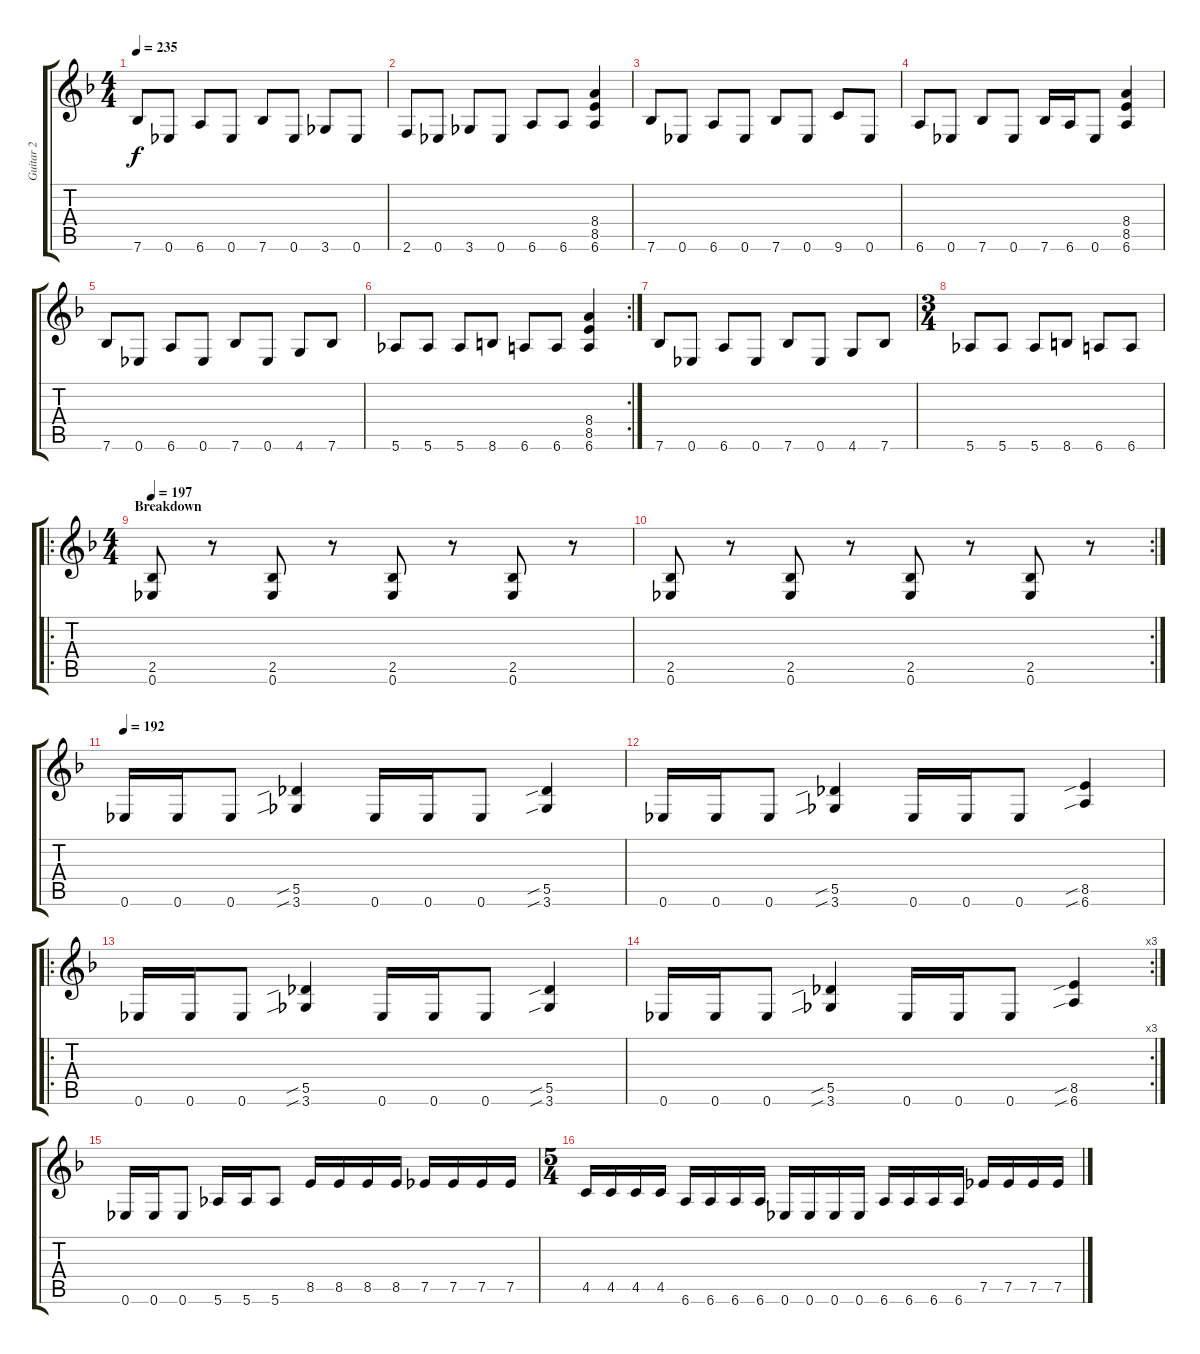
\track ("Guitar 2" "Guitar 2") {instrument overdrivenguitar}
\staff {score tabs}
\tuning (Eb4 Bb3 Gb3 Db3 Ab2 Eb2) {hide}
\ts (4 4)
\tempo 235
\clef g2
\ks f
7.6.8{dy f} 0.6.8 6.6.8 0.6.8 7.6.8 0.6.8 3.6.8 0.6.8 |
2.6.8 0.6.8 3.6.8 0.6.8 6.6.8 6.6.8 (8.4 8.5 6.6).4 |
7.6.8 0.6.8 6.6.8 0.6.8 7.6.8 0.6.8 9.6.8 0.6.8 |
6.6.8 0.6.8 7.6.8 0.6.8 7.6.16 6.6.16 0.6.8 (8.4 8.5 6.6).4 |
7.6.8 0.6.8 6.6.8 0.6.8 7.6.8 0.6.8 4.6.8 7.6.8 |
\rc 2
5.6.8 5.6.8 5.6.8 8.6.8 6.6.8 6.6.8 (8.4 8.5 6.6).4 |
7.6.8 0.6.8 6.6.8 0.6.8 7.6.8 0.6.8 4.6.8 7.6.8 |
\ts (3 4)
5.6.8 5.6.8 5.6.8 8.6.8 6.6.8 6.6.8 |
\ro
\ts (4 4)
\section ("" "Breakdown")
\tempo 197
(2.5 0.6).8 r.8 (2.5 0.6).8 r.8 (2.5 0.6).8 r.8 (2.5 0.6).8 r.8 |
\rc 2
(2.5 0.6).8 r.8 (2.5 0.6).8 r.8 (2.5 0.6).8 r.8 (2.5 0.6).8 r.8 |
\tempo 192
0.6.16 0.6.16 0.6.8 (5.5{sib} 3.6{sib}).4 0.6.16 0.6.16 0.6.8 (5.5{sib} 3.6{sib}).4 |
0.6.16 0.6.16 0.6.8 (5.5{sib} 3.6{sib}).4 0.6.16 0.6.16 0.6.8 (8.5{sib} 6.6{sib}).4 |
\ro
0.6.16 0.6.16 0.6.8 (5.5{sib} 3.6{sib}).4 0.6.16 0.6.16 0.6.8 (5.5{sib} 3.6{sib}).4 |
\rc 3
0.6.16 0.6.16 0.6.8 (5.5{sib} 3.6{sib}).4 0.6.16 0.6.16 0.6.8 (8.5{sib} 6.6{sib}).4 |
0.6.16 0.6.16 0.6.8 5.6.16 5.6.16 5.6.8 8.5.16 8.5.16 8.5.16 8.5.16 7.5.16 7.5.16 7.5.16 7.5.16 |
\ts (5 4)
4.5.16 4.5.16 4.5.16 4.5.16 6.6.16 6.6.16 6.6.16 6.6.16 0.6.16 0.6.16 0.6.16 0.6.16 6.6.16 6.6.16 6.6.16 6.6.16 7.5.16 7.5.16 7.5.16 7.5.16
